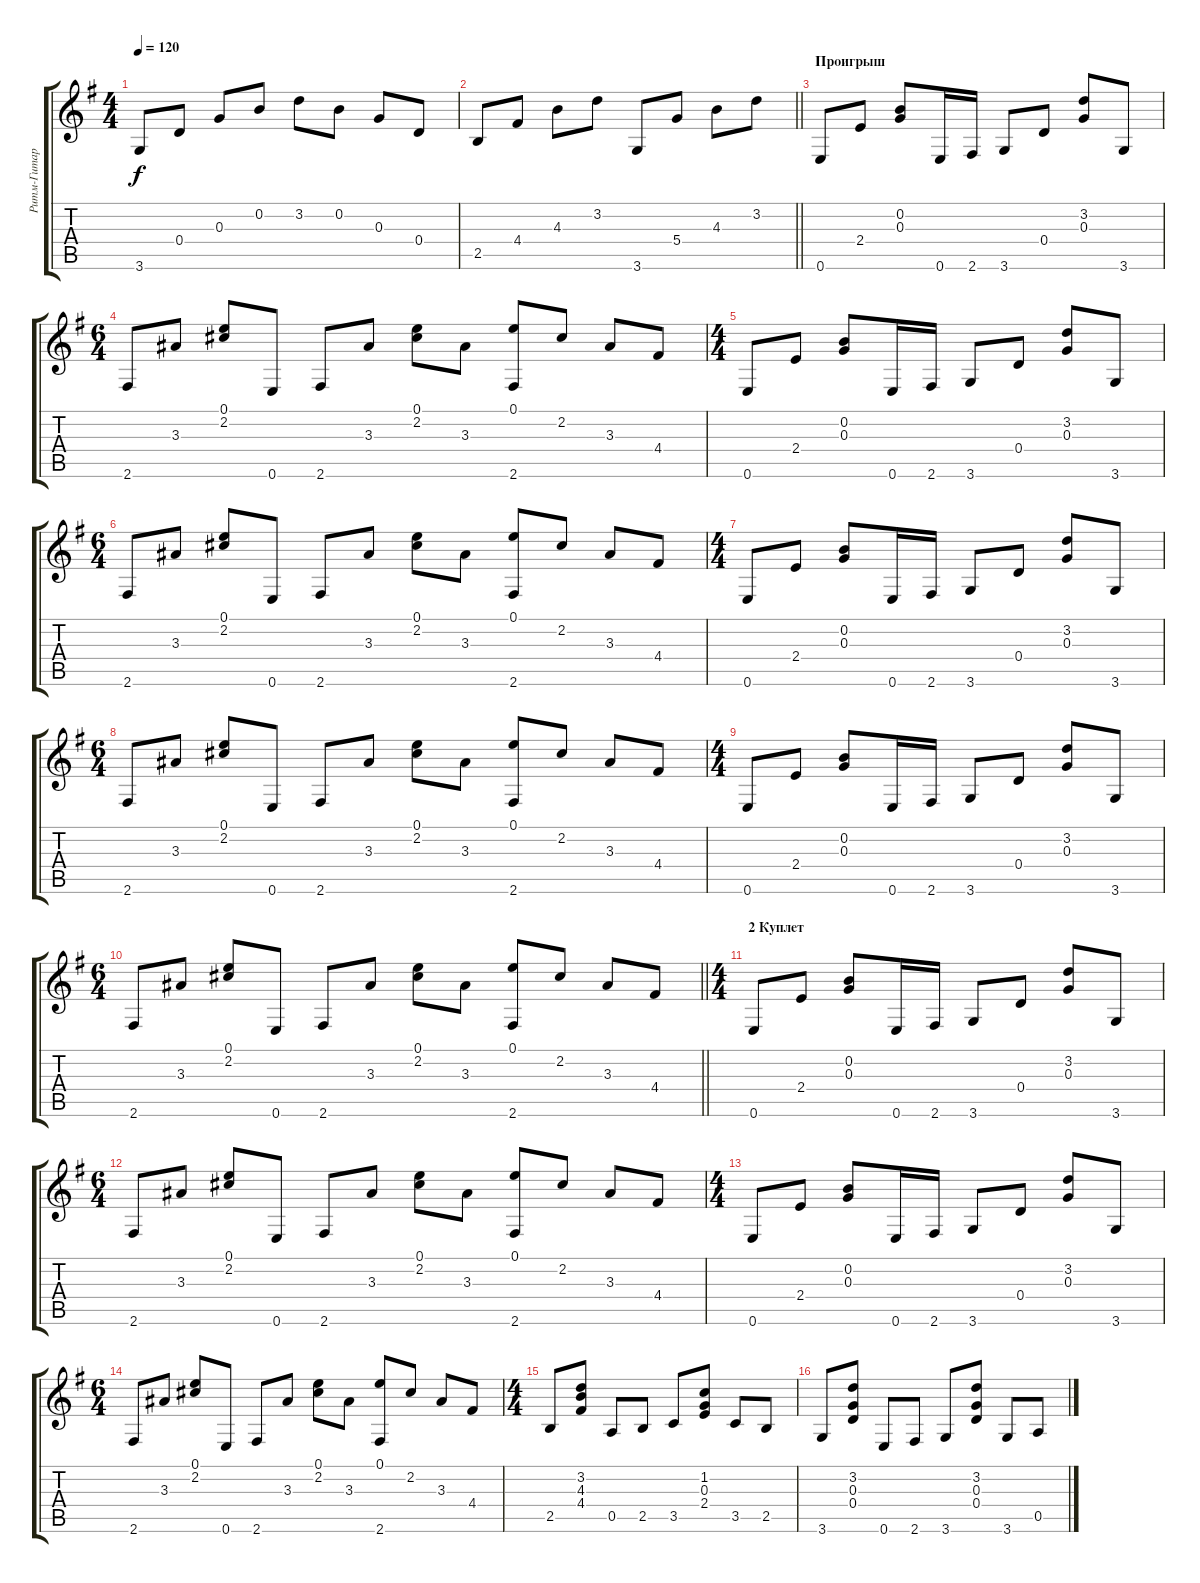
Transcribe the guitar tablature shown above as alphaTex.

\track ("Ритм-Гитара (Перебор)" "Ритм-Гитар") {instrument acousticguitarnylon}
\staff {score tabs}
\tuning (E4 B3 G3 D3 A2 E2) {hide}
\ts (4 4)
\tempo 120
\clef g2
\ks eminor
3.6.8{dy f} 0.4.8 0.3.8 0.2.8 3.2.8 0.2.8 0.3.8 0.4.8 |
\barLineRight lightlight
2.5.8 4.4.8 4.3.8 3.2.8 3.6.8 5.4.8 4.3.8 3.2.8 |
\section ("" "Проигрыш")
0.6.8 2.4.8 (0.2 0.3).8 0.6.16 2.6.16 3.6.8 0.4.8 (3.2 0.3).8 3.6.8 |
\ts (6 4)
2.6.8 3.3.8 (0.1 2.2).8 0.6.8 2.6.8 3.3.8 (0.1 2.2).8 3.3.8 (0.1 2.6).8 2.2.8 3.3.8 4.4.8 |
\ts (4 4)
0.6.8 2.4.8 (0.2 0.3).8 0.6.16 2.6.16 3.6.8 0.4.8 (3.2 0.3).8 3.6.8 |
\ts (6 4)
2.6.8 3.3.8 (0.1 2.2).8 0.6.8 2.6.8 3.3.8 (0.1 2.2).8 3.3.8 (0.1 2.6).8 2.2.8 3.3.8 4.4.8 |
\ts (4 4)
0.6.8 2.4.8 (0.2 0.3).8 0.6.16 2.6.16 3.6.8 0.4.8 (3.2 0.3).8 3.6.8 |
\ts (6 4)
2.6.8 3.3.8 (0.1 2.2).8 0.6.8 2.6.8 3.3.8 (0.1 2.2).8 3.3.8 (0.1 2.6).8 2.2.8 3.3.8 4.4.8 |
\ts (4 4)
0.6.8 2.4.8 (0.2 0.3).8 0.6.16 2.6.16 3.6.8 0.4.8 (3.2 0.3).8 3.6.8 |
\ts (6 4)
\barLineRight lightlight
2.6.8 3.3.8 (0.1 2.2).8 0.6.8 2.6.8 3.3.8 (0.1 2.2).8 3.3.8 (0.1 2.6).8 2.2.8 3.3.8 4.4.8 |
\ts (4 4)
\section ("" "2 Куплет")
0.6.8 2.4.8 (0.2 0.3).8 0.6.16 2.6.16 3.6.8 0.4.8 (3.2 0.3).8 3.6.8 |
\ts (6 4)
2.6.8 3.3.8 (0.1 2.2).8 0.6.8 2.6.8 3.3.8 (0.1 2.2).8 3.3.8 (0.1 2.6).8 2.2.8 3.3.8 4.4.8 |
\ts (4 4)
0.6.8 2.4.8 (0.2 0.3).8 0.6.16 2.6.16 3.6.8 0.4.8 (3.2 0.3).8 3.6.8 |
\ts (6 4)
2.6.8 3.3.8 (0.1 2.2).8 0.6.8 2.6.8 3.3.8 (0.1 2.2).8 3.3.8 (0.1 2.6).8 2.2.8 3.3.8 4.4.8 |
\ts (4 4)
2.5.8 (3.2 4.3 4.4).8 0.5.8 2.5.8 3.5.8 (1.2 0.3 2.4).8 3.5.8 2.5.8 |
3.6.8 (3.2 0.3 0.4).8 0.6.8 2.6.8 3.6.8 (3.2 0.3 0.4).8 3.6.8 0.5.8
